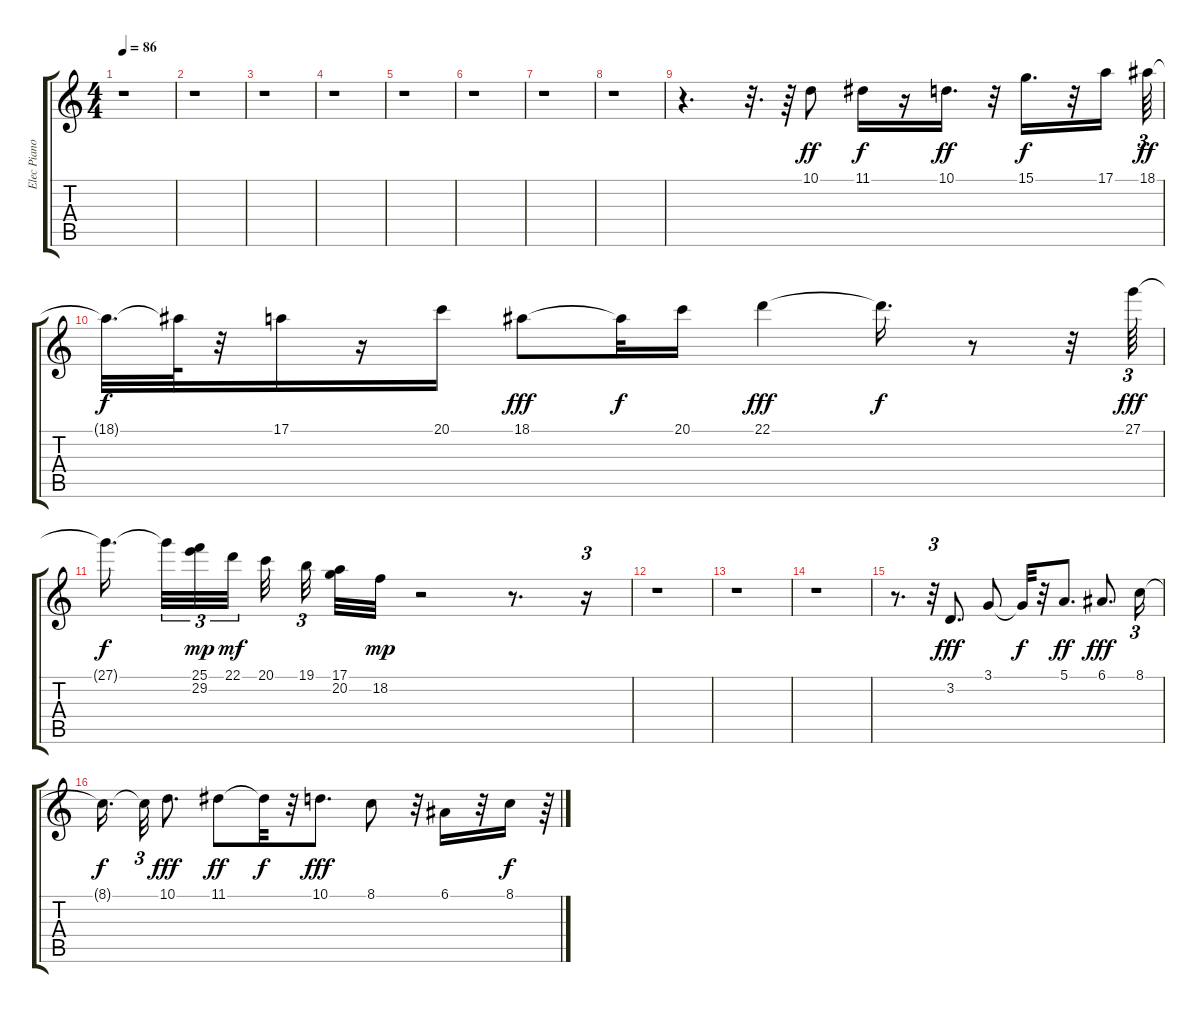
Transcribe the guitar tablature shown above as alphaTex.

\track ("Elec Piano" "Elec Piano") {instrument electricpiano1}
\staff {score tabs}
\tuning (E4 B3 G3 D3 A2 E2) {hide}
\ts (4 4)
\tempo 86
\clef g2
\ks c
r.1{dy f} |
r.1 |
r.1 |
r.1 |
r.1 |
r.1 |
r.1 |
r.1 |
r.4{d} r.32{d} r.64 10.1.8{dy ff} 11.1.16{dy f} r.16 10.1.16{d dy ff} r.32 15.1.16{d dy f} r.32 17.1.16 18.1.64{tu (3 2) dy ff} |
18.1{t}.32{d dy f} 18.1{t}.64 r.32 17.1.16 r.16 20.1.16 18.1.8{dy fff} 18.1{t}.32{dy f} 20.1.16 22.1.4{dy fff} 22.1{t}.16{d dy f} r.8 r.32 27.1.64{tu (3 2) dy fff} |
27.1{t}.16{d dy f} 27.1{t}.32{tu (3 2)} (25.1 29.2).32{tu (3 2) dy mp} 22.1.32{tu (3 2) dy mf} 20.1.32 19.1.32{tu (3 2)} (17.1 20.2).32 18.2.32{dy mp} r.2 r.8{d} r.16{tu (3 2)} |
r.1 |
r.1 |
r.1 |
r.8{d} r.32{tu (3 2)} 3.2.8{d dy fff} 3.1.8 3.1{t}.32{dy f} r.32 5.1.8{d dy ff} 6.1.8{d dy fff} 8.1.16{tu (3 2)} |
8.1{t}.16{d dy f} 8.1{t}.32{tu (3 2)} 10.1.8{d dy fff} 11.1.8{dy ff} 11.1{t}.32{dy f} r.32 10.1.8{d dy fff} 8.1.8 r.32 6.1.16 r.32 8.1.16{dy f} r.64{tu (3 2)}
